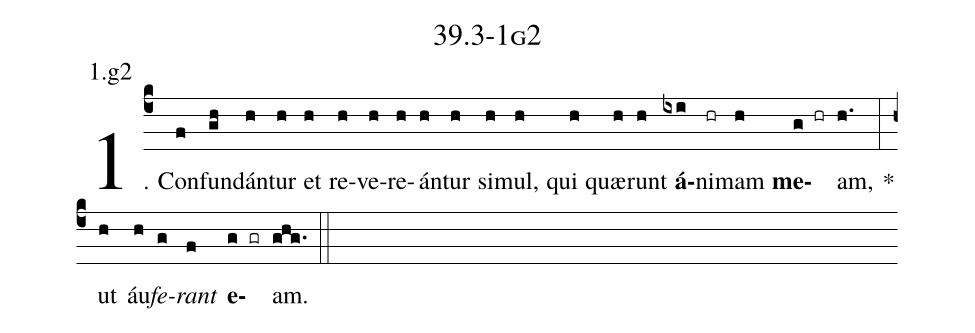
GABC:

name: 39.3-1g2;
annotation: 1.g2;
%%
(c4)1. Con(f)fun(gh)dán(h)tur(h) et(h) re(h)ve(h)re(h)án(h)tur(h) si(h)mul,(h) qui(h) quæ(h)runt(h) <b>á</b>(ixi)ni(hr)mam(h) <b>me</b>(g hr)am,(h.) *(:) ut(h) áu(h)<i>fe</i>(g)<i>rant</i>(f) <b>e</b>(g gr)am.(ghg.) (::)


%E(h) u(h) o(g) u(f) a(g) e.(ghg.) (::)
